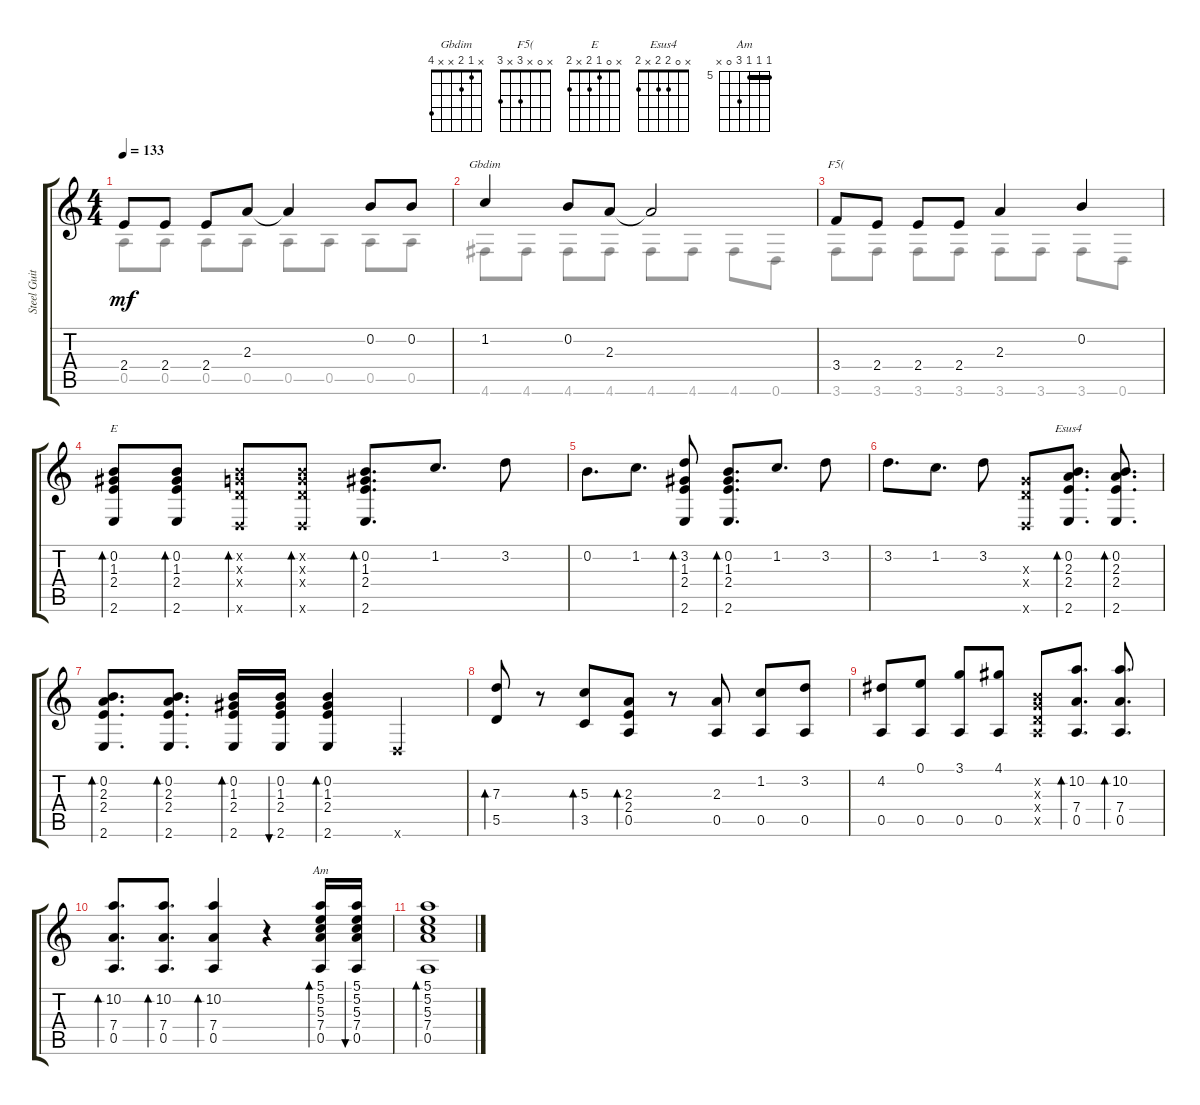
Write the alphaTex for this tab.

\track ("Steel Guitar" "Steel Guit") {instrument acousticguitarsteel}
\staff {score tabs}
\tuning (E4 B3 G3 D3 A2 D2) {hide}
\chord ("Gbdim" x 1 2 x x 4)
\chord ("F5( " x 0 x 3 x 3)
\chord ("E" x 0 1 2 x 2)
\chord ("Esus4" x 0 2 2 x 2)
\chord ("Am" 5 5 5 7 0 x) {firstfret 5 barre 5}
\voice
\ts (4 4)
\tempo 133
\clef g2
\ks aminor
2.4.8{dy mf} 2.4.8 2.4.8 2.3.8 2.3{t}.4 0.2.8 0.2.8 |
1.2.4{ch "Gbdim"} 0.2.8 2.3.8 2.3{t}.2 |
3.4.8{ch "F5( "} 2.4.8 2.4.8 2.4.8 2.3.4 0.2.4 |
(0.2 1.3 2.4 2.6).8{bd 30 ch "E"} (0.2 1.3 2.4 2.6).8{bd 30} (0.2{x} 0.3{x} 0.4{x} 0.6{x}).8{bd 30} (0.2{x} 0.3{x} 0.4{x} 0.6{x}).8{bd 30} (0.2 1.3 2.4 2.6).8{d bd 30} 1.2.8{d} 3.2.8 |
0.2.8{d} 1.2.8{d} (3.2 1.3 2.4 2.6).8{bd 30} (0.2 1.3 2.4 2.6).8{d bd 30} 1.2.8{d} 3.2.8 |
3.2.8{d} 1.2.8{d} 3.2.8 (0.3{x} 0.4{x} 0.6{x}).8 (0.2 2.3 2.4 2.6).8{d bd 30 ch "Esus4"} (0.2 2.3 2.4 2.6).8{d bd 30} |
(0.2 2.3 2.4 2.6).8{d bd 30} (0.2 2.3 2.4 2.6).8{d bd 30} (0.2 1.3 2.4 2.6).16{bd 30} (0.2 1.3 2.4 2.6).16{bu 30} (0.2 1.3 2.4 2.6).4{bd 30} 0.6{x}.4 |
(7.3 5.5).8{bd 30} r.8 (5.3 3.5).8{bd 30} (2.3 2.4 0.5).8{bd 30} r.8 (2.3 0.5).8 (1.2 0.5).8 (3.2 0.5).8 |
(4.2 0.5).8 (0.1 0.5).8 (3.1 0.5).8 (4.1 0.5).8 (0.2{x} 0.3{x} 0.4{x} 0.5{x}).8 (10.2 7.4 0.5).8{d bd 30} (10.2 7.4 0.5).8{d bd 30} |
(10.2 7.4 0.5).8{d bd 30} (10.2 7.4 0.5).8{d bd 30} (10.2 7.4 0.5).4{bd 30} r.4 (5.1 5.2 5.3 7.4 0.5).16{bd 30 ch "Am"} (5.1 5.2 5.3 7.4 0.5).16{bu 30} |
(5.1 5.2 5.3 7.4 0.5).1{bd 30}
\voice
\clef g2
\ottava regular
\simile none
\ks aminor
0.5.8{dy mf} 0.5.8 0.5.8 0.5.8 0.5.8 0.5.8 0.5.8 0.5.8 |
4.6.8 4.6.8 4.6.8 4.6.8 4.6.8 4.6.8 4.6.8 0.6.8 |
3.6.8 3.6.8 3.6.8 3.6.8 3.6.8 3.6.8 3.6.8 0.6.8 |
|
|
|
|
|
|
|
